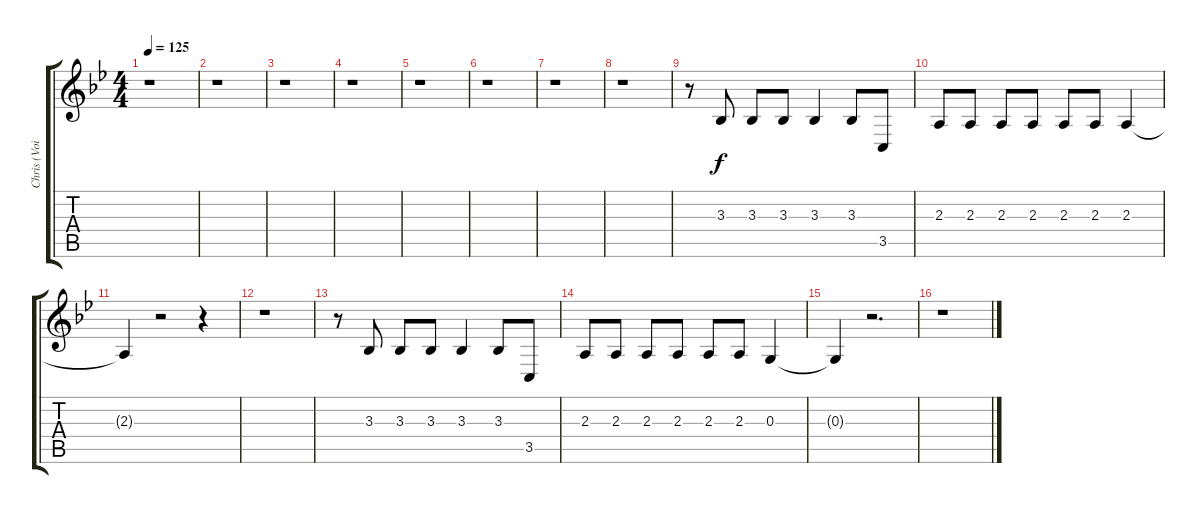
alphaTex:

\track ("Chris (Voice)" "Chris (Voi") {instrument synthbrass2}
\staff {score tabs}
\tuning (E4 B3 G3 D3 A2 E2) {hide}
\ts (4 4)
\tempo 125
\clef g2
\ks bb
r.1{dy f instrument synthbrass2} |
r.1 |
r.1 |
r.1 |
r.1 |
r.1 |
r.1 |
r.1 |
r.8 3.3.8 3.3.8 3.3.8 3.3.4 3.3.8 3.5.8 |
2.3.8 2.3.8 2.3.8 2.3.8 2.3.8 2.3.8 2.3.4 |
2.3{t}.4 r.2 r.4 |
r.1 |
r.8 3.3.8 3.3.8 3.3.8 3.3.4 3.3.8 3.5.8 |
2.3.8 2.3.8 2.3.8 2.3.8 2.3.8 2.3.8 0.3.4 |
0.3{t}.4 r.2{d} |
r.1
